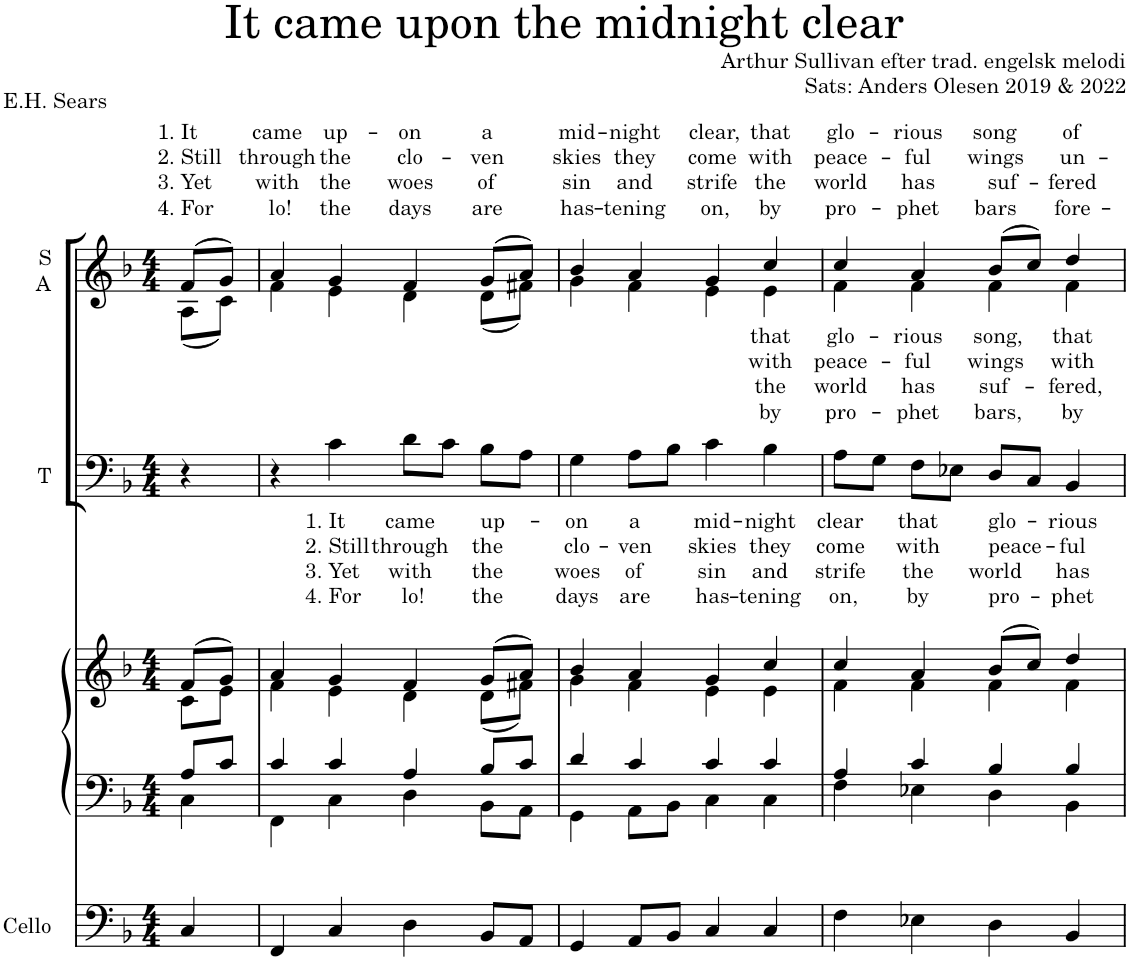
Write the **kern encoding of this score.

**kern	**kern	**kern	**kern	**text	**text	**text	**text	**kern	**text	**text	**text	**text
*part4	*part3	*part3	*part2	*part2	*part2	*part2	*part2	*part1	*part1	*part1	*part1	*part1
*staff5	*staff4	*staff3	*staff2	*staff2	*staff2	*staff2	*staff2	*staff1	*staff1	*staff1	*staff1	*staff1
*I"Cello	*I"Klaver	*	*I"T	*	*	*	*	*I"S A	*	*	*	*
*I'Cel.	*	*	*I'T	*	*	*	*	*I'S A	*	*	*	*
*clefF4	*clefF4	*clefG2	*clefF4	*	*	*	*	*clefG2	*	*	*	*
*k[b-]	*k[b-]	*k[b-]	*k[b-]	*	*	*	*	*k[b-]	*	*	*	*
*M4/4	*M4/4	*M4/4	*M4/4	*	*	*	*	*M4/4	*	*	*	*
=	=	=	=	=	=	=	=	=	=	=	=	=
*	*^	*^	*	*	*	*	*	*	*	*	*	*
!	!	!	!	!	!	!	!	!	!	!	!LO:LY:a	!LO:LY:a	!LO:LY:a	!LO:LY:a
*	*	*	*	*	*	*	*	*	*	*^	*	*	*	*
4C/	8A/L	4C\	(8f/L	8c\L	4r	.	.	.	.	(8f/L	(8A\L	1. It	2. Still	3. Yet	4. For
.	8c/J	.	8g/J)	8e\J	.	.	.	.	.	8g/J)	8c\J)	.	.	.	.
=1	=1	=1	=1	=1	=1	=1	=1	=1	=1	=1	=1	=1	=1	=1	=1
!	!	!	!	!	!	!	!	!	!	!	!	!LO:LY:a	!LO:LY:a	!LO:LY:a	!LO:LY:a
4FF/	4c/	4FF\	4a/	4f\	4r	.	.	.	.	4a/	4f\	came	through	with	lo!
!	!	!	!	!	!	!LO:LY:b	!LO:LY:b	!LO:LY:b	!LO:LY:b	!	!	!LO:LY:a	!LO:LY:a	!LO:LY:a	!LO:LY:a
4C/	4c/	4C\	4g/	4e\	4c\	1. It	2. Still	3. Yet	4. For	4g/	4e\	up-	the	the	the
!	!	!	!	!	!	!LO:LY:b	!LO:LY:b	!LO:LY:b	!LO:LY:b	!	!	!LO:LY:a	!LO:LY:a	!LO:LY:a	!LO:LY:a
4D\	4A/	4D\	4f/	4d\	8d\L	came	through	with	lo!	4f/	4d\	-on	clo-	woes	days
.	.	.	.	.	8c\J	.	.	.	.	.	.	.	.	.	.
!	!	!	!	!	!	!LO:LY:b	!LO:LY:b	!LO:LY:b	!LO:LY:b	!	!	!LO:LY:a	!LO:LY:a	!LO:LY:a	!LO:LY:a
8BB-/L	8B-/L	8BB-\L	(8g/L	(8d\L	8B-\L	up-	the	the	the	(8g/L	(8d\L	a	-ven	of	are
8AA/J	8c/J	8AA\J	8a/J)	8f#X\J)	8A\J	.	.	.	.	8a/J)	8f#X\J)	.	.	.	.
=2	=2	=2	=2	=2	=2	=2	=2	=2	=2	=2	=2	=2	=2	=2	=2
!	!	!	!	!	!	!LO:LY:b	!LO:LY:b	!LO:LY:b	!LO:LY:b	!	!	!LO:LY:a	!LO:LY:a	!LO:LY:a	!LO:LY:a
4GG/	4d/	4GG\	4b-/	4g\	4G\	-on	clo-	woes	days	4b-/	4g\	mid-	skies	sin	has-
!	!	!	!	!	!	!LO:LY:b	!LO:LY:b	!LO:LY:b	!LO:LY:b	!	!	!LO:LY:a	!LO:LY:a	!LO:LY:a	!LO:LY:a
8AA/L	4c/	8AA\L	4a/	4f\	8A\L	a	-ven	of	are	4a/	4f\	-night	they	and	-tening
8BB-/J	.	8BB-\J	.	.	8B-\J	.	.	.	.	.	.	.	.	.	.
!	!	!	!	!	!	!LO:LY:b	!LO:LY:b	!LO:LY:b	!LO:LY:b	!	!	!LO:LY:a	!LO:LY:a	!LO:LY:a	!LO:LY:a
4C/	4c/	4C\	4g/	4e\	4c\	mid-	skies	sin	has-	4g/	4e\	clear,	come	strife	on,
!	!	!	!	!	!	!LO:LY:b	!LO:LY:b	!LO:LY:b	!LO:LY:b	!	!	!LO:LY:a	!LO:LY:a	!LO:LY:a	!LO:LY:a
!	!	!	!	!	!	!	!	!	!	!	!	!LO:LY:b	!LO:LY:b	!LO:LY:b	!LO:LY:b
4C/	4c/	4C\	4cc/	4e\	4B-\	-night	they	and	-tening	4cc/	4e\	that	with	the	by
=3	=3	=3	=3	=3	=3	=3	=3	=3	=3	=3	=3	=3	=3	=3	=3
!	!	!	!	!	!	!LO:LY:b	!LO:LY:b	!LO:LY:b	!LO:LY:b	!	!	!LO:LY:a	!LO:LY:a	!LO:LY:a	!LO:LY:a
!	!	!	!	!	!	!	!	!	!	!	!	!LO:LY:b	!LO:LY:b	!LO:LY:b	!LO:LY:b
4F\	4A/	4F\	4cc/	4f\	8A\L	clear	come	strife	on,	4cc/	4f\	glo-	peace-	world	pro-
.	.	.	.	.	8G\J	.	.	.	.	.	.	.	.	.	.
!	!	!	!	!	!	!LO:LY:b	!LO:LY:b	!LO:LY:b	!LO:LY:b	!	!	!LO:LY:a	!LO:LY:a	!LO:LY:a	!LO:LY:a
!	!	!	!	!	!	!	!	!	!	!	!	!LO:LY:b	!LO:LY:b	!LO:LY:b	!LO:LY:b
4E-X\	4c/	4E-X\	4a/	4f\	8F\L	that	with	the	by	4a/	4f\	-rious	-ful	has	-phet
.	.	.	.	.	8E-X\J	.	.	.	.	.	.	.	.	.	.
!	!	!	!	!	!	!LO:LY:b	!LO:LY:b	!LO:LY:b	!LO:LY:b	!	!	!LO:LY:a	!LO:LY:a	!LO:LY:a	!LO:LY:a
!	!	!	!	!	!	!	!	!	!	!	!	!LO:LY:b	!LO:LY:b	!LO:LY:b	!LO:LY:b
4D\	4B-/	4D\	(8b-/L	4f\	8D/L	glo-	peace-	world	pro-	(8b-/L	4f\	song,	wings	suf-	bars,
.	.	.	8cc/J)	.	8C/J	.	.	.	.	8cc/J)	.	.	.	.	.
!	!	!	!	!	!	!LO:LY:b	!LO:LY:b	!LO:LY:b	!LO:LY:b	!	!	!LO:LY:a	!LO:LY:a	!LO:LY:a	!LO:LY:a
!	!	!	!	!	!	!	!	!	!	!	!	!LO:LY:b	!LO:LY:b	!LO:LY:b	!LO:LY:b
4BB-/	4B-/	4BB-\	4dd/	4f\	4BB-/	-rious	-ful	has	-phet	4dd/	4f\	that	with	-fered,	by
*	*v	*v	*	*	*	*	*	*	*	*v	*v	*	*	*	*
*	*	*v	*v	*	*	*	*	*	*	*	*	*	*
=	=	=	=	=	=	=	=	=	=	=	=	=
*-	*-	*-	*-	*-	*-	*-	*-	*-	*-	*-	*-	*-
